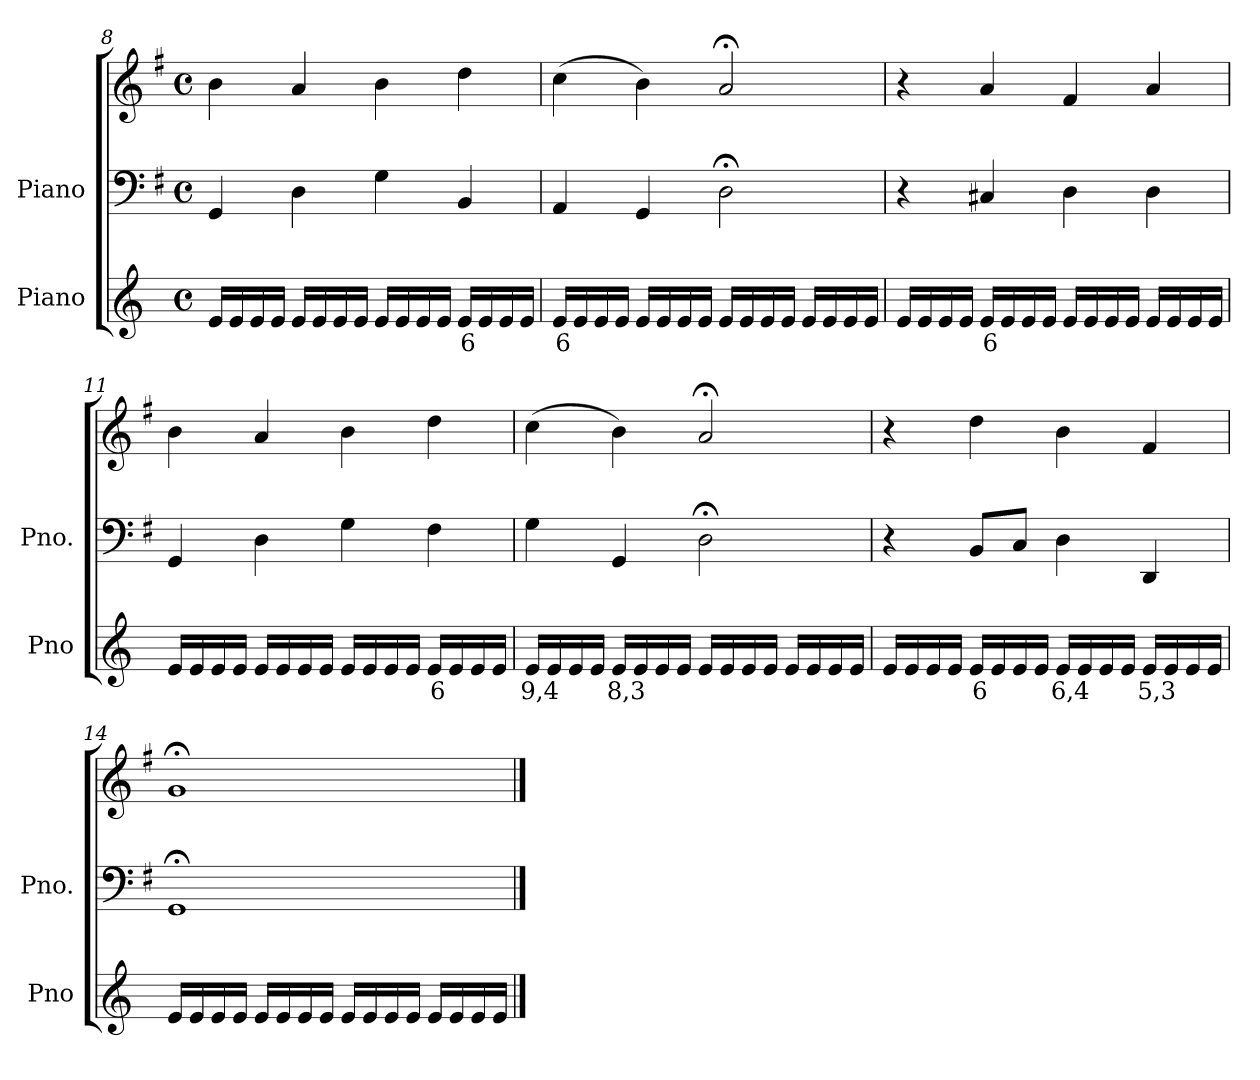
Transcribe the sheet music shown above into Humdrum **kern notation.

**kern	**text	**kern	**kern
*part2	*part2	*part1	*part1
*staff3	*staff3	*staff2	*staff1
*I"Piano	*	*I"Piano	*
*I'Pno	*	*I'Pno.	*
*clefG2	*	*clefF4	*clefG2
*k[]	*	*k[f#]	*k[f#]
*M4/4	*	*M4/4	*M4/4
*met(c)	*	*met(c)	*met(c)
=8	=8	=8	=8
16e/LL	.	4GG/	4b\
16e/	.	.	.
16e/	.	.	.
16e/JJ	.	.	.
16e/LL	.	4D\	4a/
16e/	.	.	.
16e/	.	.	.
16e/JJ	.	.	.
16e/LL	.	4G\	4b\
16e/	.	.	.
16e/	.	.	.
16e/JJ	.	.	.
!	!LO:LY:b	!	!
16e/LL	6	4BB/	4dd\
16e/	.	.	.
16e/	.	.	.
16e/JJ	.	.	.
=9	=9	=9	=9
!	!LO:LY:b	!	!
16e/LL	6	4AA/	(>4cc\
16e/	.	.	.
16e/	.	.	.
16e/JJ	.	.	.
16e/LL	.	4GG/	4b\)
16e/	.	.	.
16e/	.	.	.
16e/JJ	.	.	.
16e/LL	.	2D;<\	2a;</
16e/	.	.	.
16e/	.	.	.
16e/JJ	.	.	.
16e/LL	.	.	.
16e/	.	.	.
16e/	.	.	.
16e/JJ	.	.	.
=10	=10	=10	=10
16e/LL	.	4r	4r
16e/	.	.	.
16e/	.	.	.
16e/JJ	.	.	.
!	!LO:LY:b	!	!
16e/LL	6	4C#X/	4a/
16e/	.	.	.
16e/	.	.	.
16e/JJ	.	.	.
16e/LL	.	4D\	4f#/
16e/	.	.	.
16e/	.	.	.
16e/JJ	.	.	.
16e/LL	.	4D\	4a/
16e/	.	.	.
16e/	.	.	.
16e/JJ	.	.	.
=11	=11	=11	=11
16e/LL	.	4GG/	4b\
16e/	.	.	.
16e/	.	.	.
16e/JJ	.	.	.
16e/LL	.	4D\	4a/
16e/	.	.	.
16e/	.	.	.
16e/JJ	.	.	.
16e/LL	.	4G\	4b\
16e/	.	.	.
16e/	.	.	.
16e/JJ	.	.	.
!	!LO:LY:b	!	!
16e/LL	6	4F#\	4dd\
16e/	.	.	.
16e/	.	.	.
16e/JJ	.	.	.
=12	=12	=12	=12
!	!LO:LY:b	!	!
16e/LL	9,4	4G\	(>4cc\
16e/	.	.	.
16e/	.	.	.
16e/JJ	.	.	.
!	!LO:LY:b	!	!
16e/LL	8,3	4GG/	4b\)
16e/	.	.	.
16e/	.	.	.
16e/JJ	.	.	.
16e/LL	.	2D;<\	2a;</
16e/	.	.	.
16e/	.	.	.
16e/JJ	.	.	.
16e/LL	.	.	.
16e/	.	.	.
16e/	.	.	.
16e/JJ	.	.	.
=13	=13	=13	=13
16e/LL	.	4r	4r
16e/	.	.	.
16e/	.	.	.
16e/JJ	.	.	.
!	!LO:LY:b	!	!
16e/LL	6	8BB/L	4dd\
16e/	.	.	.
!	!LO:LY:b	!	!
16e/	_	8C/J	.
16e/JJ	.	.	.
!	!LO:LY:b	!	!
16e/LL	6,4	4D\	4b\
16e/	.	.	.
16e/	.	.	.
16e/JJ	.	.	.
!	!LO:LY:b	!	!
16e/LL	5,3	4DD/	4f#/
16e/	.	.	.
16e/	.	.	.
16e/JJ	.	.	.
=14	=14	=14	=14
16e/LL	.	1GG;<	1g;<
16e/	.	.	.
16e/	.	.	.
16e/JJ	.	.	.
16e/LL	.	.	.
16e/	.	.	.
16e/	.	.	.
16e/JJ	.	.	.
16e/LL	.	.	.
16e/	.	.	.
16e/	.	.	.
16e/JJ	.	.	.
16e/LL	.	.	.
16e/	.	.	.
16e/	.	.	.
16e/JJ	.	.	.
==	==	==	==
*-	*-	*-	*-
